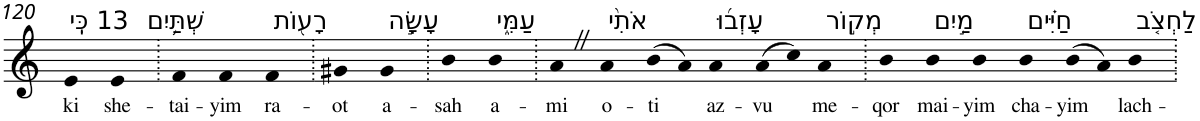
**kern	**text
*part1	*part1
*staff1	*staff1
*I"Piano	*
*I'Pno	*
!!LO:PB:g=z
*clefG2	*
*k[]	*
=120	=120
!LO:TX:a:t=13 כִּֽי	!
!	!LO:LY:b
4e	ki
!LO:TX:a:t=שְׁתַּ֥יִם	!
!	!LO:LY:b
4e	she-
=121.	=121.
!	!LO:LY:b
4f	-tai-
!	!LO:LY:b
4f	-yim
!LO:TX:a:t=רָע֖וֹת	!
!	!LO:LY:b
4f	ra-
=122.	=122.
!	!LO:LY:b
4g#X	-ot
!LO:TX:a:t=עָשָׂ֣ה	!
!	!LO:LY:b
4g#	a-
=123.	=123.
!	!LO:LY:b
4b	-sah
!LO:TX:a:t=עַמִּ֑י	!
!	!LO:LY:b
4b	a-
=124.	=124.
!	!LO:LY:b
4aZ	-mi
!LO:TX:a:t=אֹתִ֨י	!
!	!LO:LY:b
4a	o-
!	!LO:LY:b
(>8b	-ti
8a)	.
!LO:TX:a:t=עָזְב֜וּ	!
!	!LO:LY:b
4a	az-
!	!LO:LY:b
(>8a	-vu
8cc)	.
!LO:TX:a:t=מְק֣וֹר	!
!	!LO:LY:b
4a	me-
=125.	=125.
!	!LO:LY:b
4b	-qor
!LO:TX:a:t=מַ֣יִם	!
!	!LO:LY:b
4b	mai-
!	!LO:LY:b
4b	-yim
!LO:TX:a:t=חַיִּ֗ים	!
!	!LO:LY:b
4b	cha-
!	!LO:LY:b
(>8b	-yim
8a)	.
!LO:TX:a:t=לַחְצֹ֤ב	!
!	!LO:LY:b
4b	lach-
=.	=.
*-	*-
